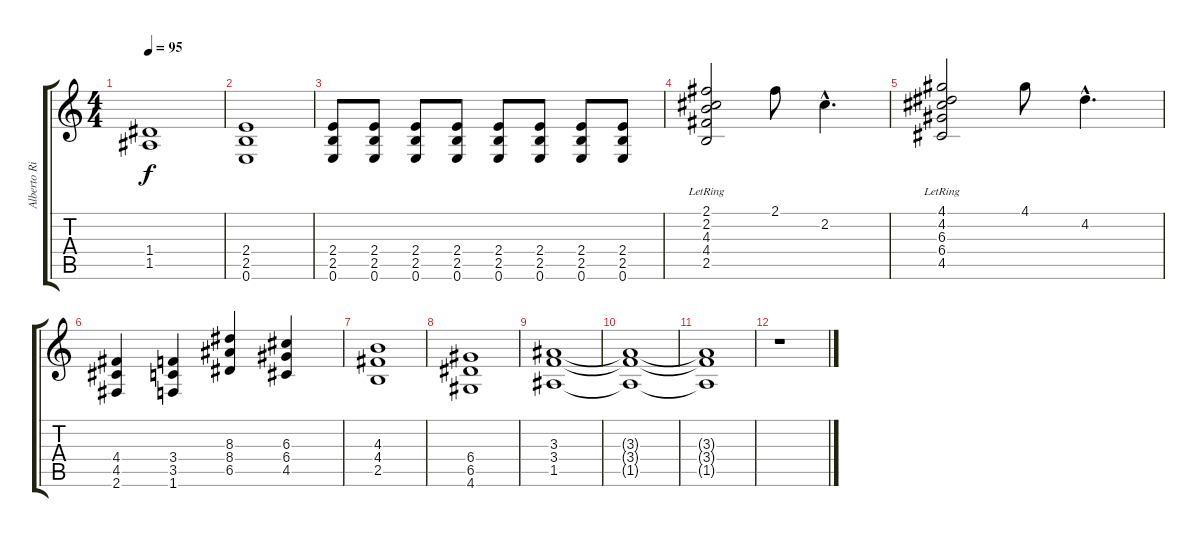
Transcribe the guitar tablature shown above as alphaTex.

\track ("Alberto Rionda (Guitarra)" "Alberto Ri") {instrument distortionguitar}
\staff {score tabs}
\tuning (E4 B3 G3 D3 A2 E2) {hide}
\ts (4 4)
\tempo 95
\clef g2
\ks c
(1.4 1.5).1{dy f} |
(2.4 2.5 0.6).1 |
(2.4 2.5 0.6).8 (2.4 2.5 0.6).8 (2.4 2.5 0.6).8 (2.4 2.5 0.6).8 (2.4 2.5 0.6).8 (2.4 2.5 0.6).8 (2.4 2.5 0.6).8 (2.4 2.5 0.6).8 |
(2.1{lr} 2.2{lr} 4.3{lr} 4.4 2.5{lr}).2 2.1.8 2.2{hac}.4{d} |
(4.1{lr} 4.2{lr} 6.3{lr} 6.4{lr} 4.5{lr}).2 4.1.8 4.2{hac}.4{d} |
(4.4 4.5 2.6).4 (3.4 3.5 1.6).4 (8.3 8.4 6.5).4 (6.3 6.4 4.5).4 |
(4.3 4.4 2.5).1 |
(6.4 6.5 4.6).1 |
(3.3 3.4 1.5).1{volume 3} |
(3.3{t} 3.4{t} 1.5{t}).1 |
(3.3{t} 3.4{t} 1.5{t}).1 |
r.1
